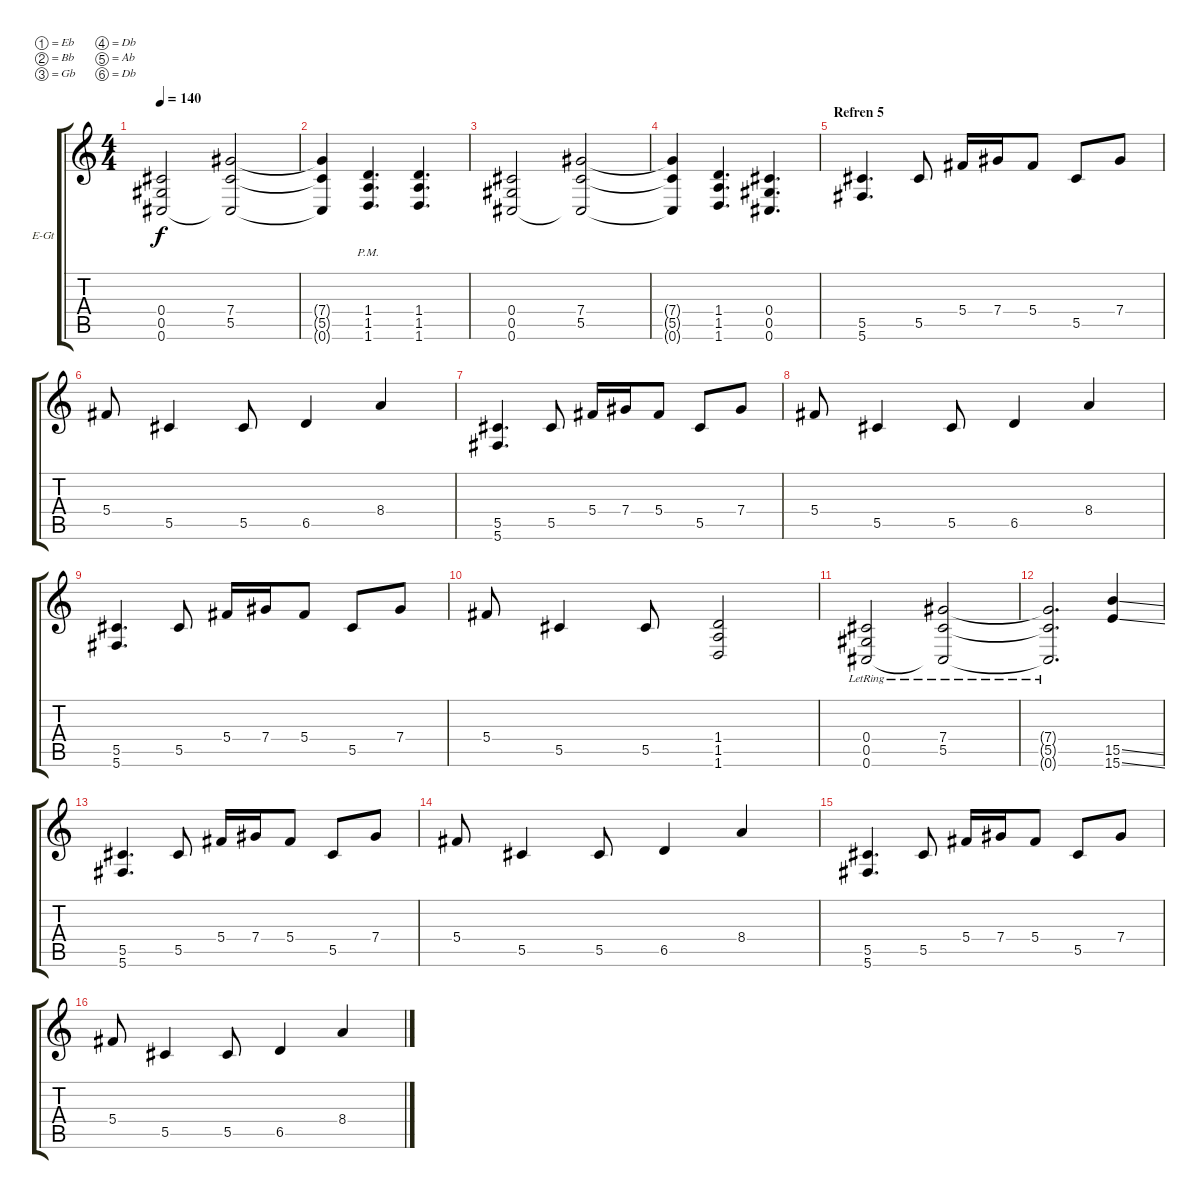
\bracketExtendMode groupsimilarinstruments
\firstSystemTrackNameOrientation horizontal
\otherSystemsTrackNameOrientation horizontal
\track ("Gitara 2" "E-Gt") {instrument distortionguitar}
\staff {score tabs}
\tuning (Eb4 Bb3 Gb3 Db3 Ab2 Db2)
\ts (4 4)
\tempo 140
\clef g2
\ks c
(0.4 0.5 0.6).2{dy f} (7.4 5.5 0.6{t}).2 |
(7.4{t} 5.5{t} 0.6{t}).4 (1.4{pm} 1.5{pm} 1.6{pm}).4{d} (1.4 1.5 1.6).4{d} |
(0.4 0.5 0.6).2 (7.4 5.5 0.6{t}).2 |
(7.4{t} 5.5{t} 0.6{t}).4 (1.4 1.5 1.6).4{d} (0.4 0.5 0.6).4{d} |
\section ("" "Refren 5")
(5.5 5.6).4{d} 5.5.8 5.4.16 7.4.16 5.4.8 5.5.8 7.4.8 |
5.4.8 5.5.4 5.5.8 6.5.4 8.4.4 |
(5.5 5.6).4{d} 5.5.8 5.4.16 7.4.16 5.4.8 5.5.8 7.4.8 |
5.4.8 5.5.4 5.5.8 6.5.4 8.4.4 |
(5.5 5.6).4{d} 5.5.8 5.4.16 7.4.16 5.4.8 5.5.8 7.4.8 |
5.4.8 5.5.4 5.5.8 (1.4 1.5 1.6).2 |
(0.4 0.5 0.6{lr}).2 (7.4 5.5 0.6{lr t}).2 |
(7.4{t} 5.5{t} 0.6{lr t}).2{d} (15.5{ss} 15.6{ss}).4 |
(5.5 5.6).4{d} 5.5.8 5.4.16 7.4.16 5.4.8 5.5.8 7.4.8 |
5.4.8 5.5.4 5.5.8 6.5.4 8.4.4 |
(5.5 5.6).4{d} 5.5.8 5.4.16 7.4.16 5.4.8 5.5.8 7.4.8 |
5.4.8 5.5.4 5.5.8 6.5.4 8.4.4
